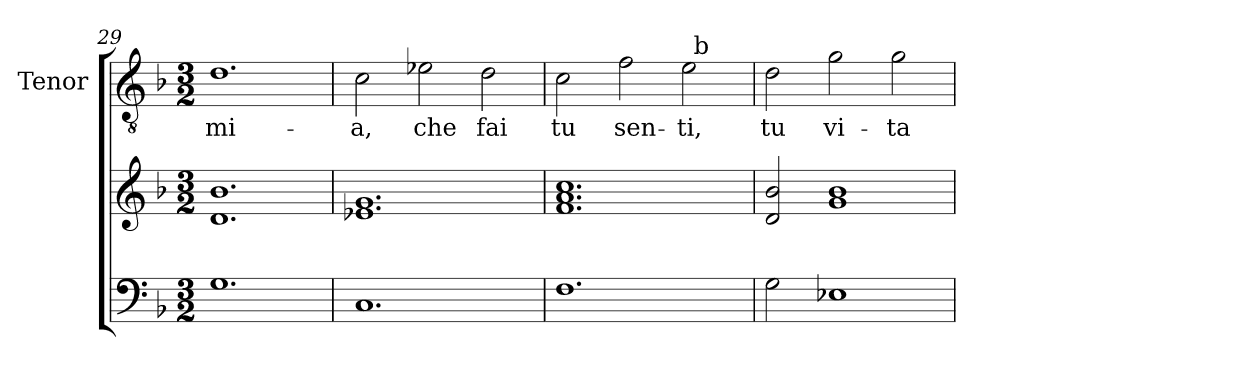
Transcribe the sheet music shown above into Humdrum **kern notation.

**kern	**kern	**kern	**text
*part2	*part2	*part1	*part1
*staff3	*staff2	*staff1	*staff1
*	*	*I"Tenor	*
*	*	*I'T	*
*clefF4	*clefG2	*clefGv2	*
*k[b-]	*k[b-]	*k[b-]	*
*F:	*F:	*F:	*
*M3/2	*M3/2	*M3/2	*
=29	=29	=29	=29
1.G	1.d 1.b-	1.d	mi-
=30	=30	=30	=30
1.C	1.e-X 1.g	2c\	-a,
.	.	2e-X\	che
.	.	2d\	fai
!!LO:PB:g=z
=31	=31	=31	=31
*	*	*^	*
1.F	1.f 1.a 1.cc	2c\	1ryy	tu
.	.	2f\	.	sen-
.	.	2e\	32ryy	-ti,
!	!	!	!LO:TX:a:t=b	!
.	.	.	4...ryy	.
*	*	*v	*v	*
=32	=32	=32	=32
2G\	2d/ 2b-/	2d\	tu
1E-X	1g 1b-	2g\	vi-
.	.	2g\	-ta
=	=	=	=
*-	*-	*-	*-
